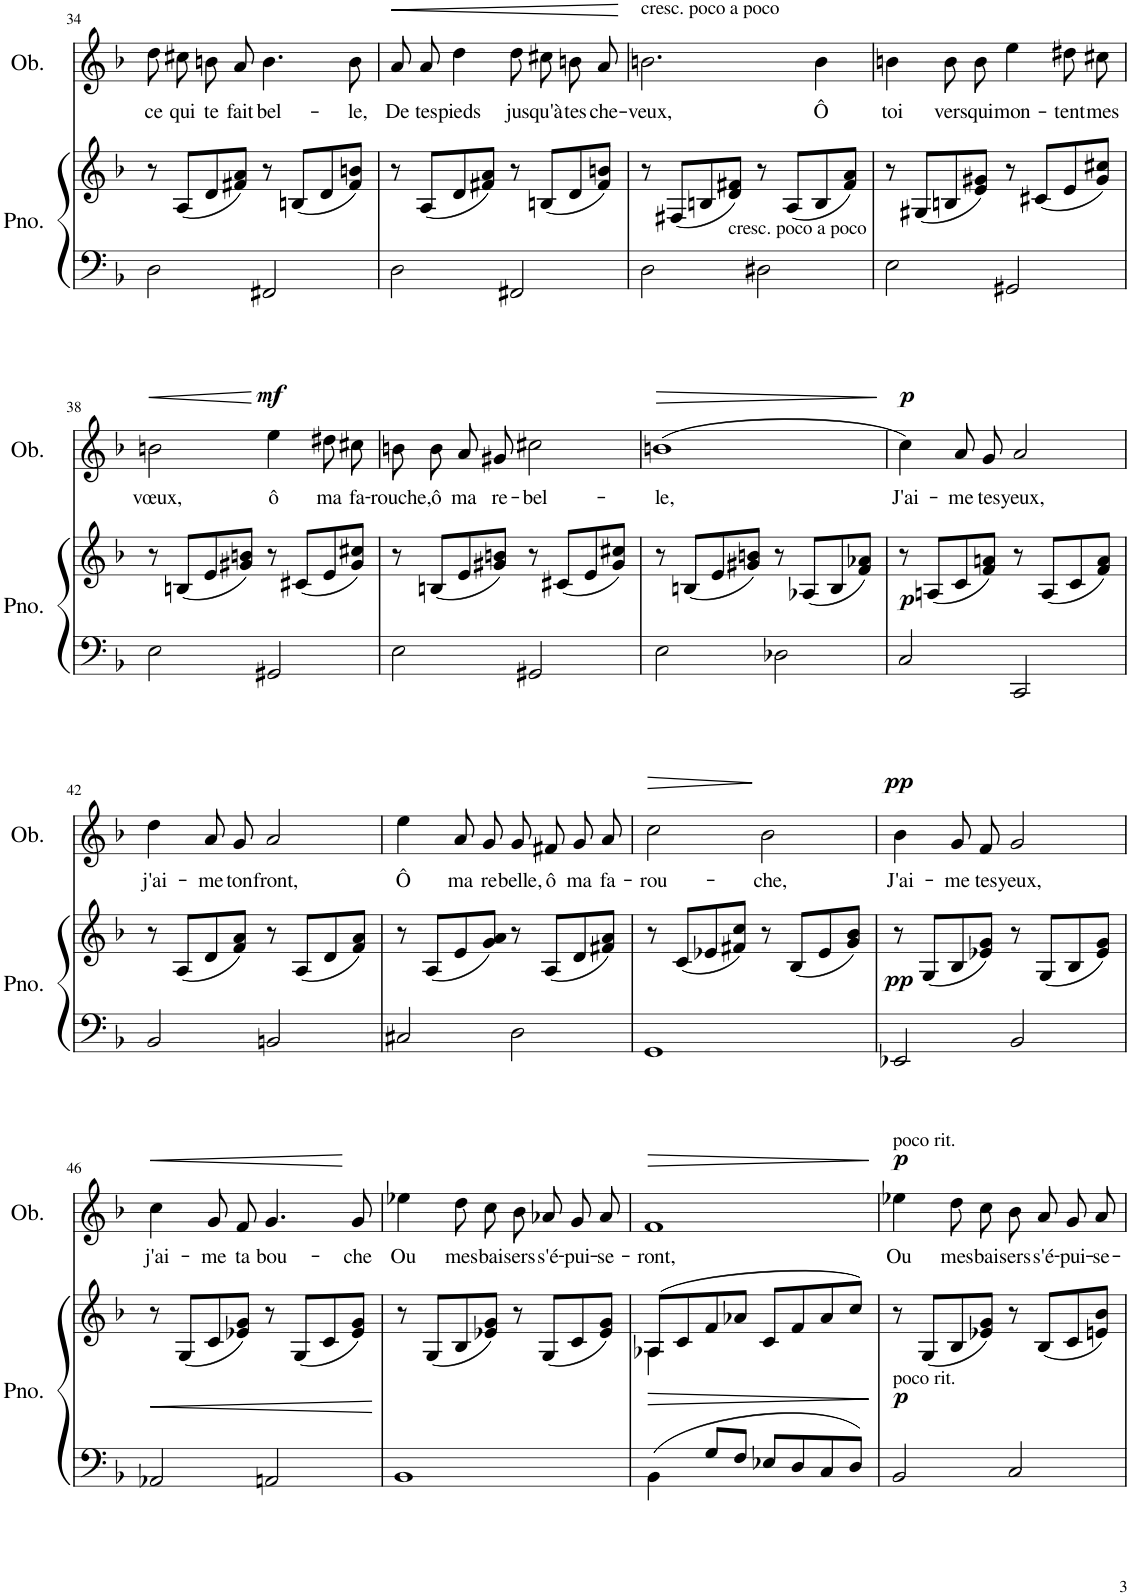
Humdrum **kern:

**kern	**kern	**dynam	**kern	**text	**dynam
*part2	*part2	*part2	*part1	*part1	*part1
*staff3	*staff2	*staff2/3	*staff1	*staff1	*staff1
*I"ピアノ	*	*	*I"オーボエ	*	*
!!LO:PB:g=z
*clefF4	*clefG2	*	*clefG2	*	*
*k[b-]	*k[b-]	*	*k[b-]	*	*
*M4/4	*M4/4	*	*M4/4	*	*
*met(c)	*met(c)	*	*met(c)	*	*
=34	=34	=34	=34	=34	=34
!	!	!	!	!LO:LY:b	!
2D\	8r	.	8dd\L	ce	.
!	!	!	!	!LO:LY:b	!
.	(<8A/L	.	8cc#X\J	qui	.
!	!	!	!	!LO:LY:b	!
.	8d/	.	8bn/L	te	.
!	!	!	!	!LO:LY:b	!
.	8f#X/ 8a/J)	.	8a/J	fait	.
!	!	!	!	!LO:LY:b	!
2FF#X/	8r	.	4.b\	bel-	.
.	(<8Bn/L	.	.	.	.
.	8d/	.	.	.	.
!	!	!	!	!LO:LY:b	!
.	8f#/ 8bn/J)	.	8b\	-le,	.
=35	=35	=35	=35	=35	=35
!	!	!	!	!LO:LY:b	!LO:HP:b
2D\	8r	.	8a/L	De	<
!	!	!	!	!LO:LY:b	!
.	(<8A/L	.	8a/J	tes	.
!	!	!	!	!LO:LY:b	!
.	8d/	.	4dd\	pieds	.
.	8f#X/ 8a/J)	.	.	.	.
!	!	!	!	!LO:LY:b	!
2FF#X/	8r	.	8dd\L	jus-	.
!	!	!	!	!LO:LY:b	!
.	(<8Bn/L	.	8cc#X\J	-qu'à	.
!	!	!	!	!LO:LY:b	!
.	8d/	.	8bn/L	tes	.
!	!	!	!	!LO:LY:b	!
.	8f#/ 8bn/J)	.	8a/J	che-	.
.	.	.	.	.	[
=36	=36	=36	=36	=36	=36
!	!	!	!LO:TX:a:t=cresc. poco a poco	!	!
!	!	!	!	!LO:LY:b	!
2D\	8r	.	2.bn\	-veux,	.
.	(<8F#X/L	.	.	.	.
.	8Bn/	.	.	.	.
!	!LO:TX:b:t=cresc. poco a poco	!	!	!	!
.	8d/ 8f#X/J)	.	.	.	.
2D#X\	8r	.	.	.	.
.	(<8A/L	.	.	.	.
!	!	!	!	!LO:LY:b	!
.	8B/	.	4b\	Ô	.
.	8f#/ 8a/J)	.	.	.	.
=37	=37	=37	=37	=37	=37
!	!	!	!	!LO:LY:b	!
2E\	8r	.	4bn\	toi	.
.	(<8G#X/L	.	.	.	.
!	!	!	!	!LO:LY:b	!
.	8Bn/	.	8b\L	vers	.
!	!	!	!	!LO:LY:b	!
.	8e/ 8g#X/J)	.	8b\J	qui	.
!	!	!	!	!LO:LY:b	!
2GG#X/	8r	.	4ee\	mon-	.
.	(<8c#X/L	.	.	.	.
!	!	!	!	!LO:LY:b	!
.	8e/	.	8dd#X\L	-tent	.
!	!	!	!	!LO:LY:b	!
.	8g#/ 8cc#X/J)	.	8cc#X\J	mes	.
!!LO:LB:g=z
=38	=38	=38	=38	=38	=38
!	!	!	!	!LO:LY:b	!LO:HP:b
2E\	8r	.	2bn\	vœux,	<
.	(<8Bn/L	.	.	.	.
.	8e/	.	.	.	.
.	8g#X/ 8bn/J)	.	.	.	.
!	!	!	!	!LO:LY:b	!LO:DY:n=1:a
2GG#X/	8r	.	4ee\	ô	[ mf
.	(<8c#X/L	.	.	.	.
!	!	!	!	!LO:LY:b	!
.	8e/	.	8dd#X\L	ma	.
!	!	!	!	!LO:LY:b	!
.	8g#/ 8cc#X/J)	.	8cc#X\J	fa-	.
=39	=39	=39	=39	=39	=39
!	!	!	!	!LO:LY:b	!
2E\	8r	.	8bn\L	-rouche,	.
!	!	!	!	!LO:LY:b	!
.	(<8Bn/L	.	8b\J	ô	.
!	!	!	!	!LO:LY:b	!
.	8e/	.	8a/L	ma	.
!	!	!	!	!LO:LY:b	!
.	8g#X/ 8bn/J)	.	8g#X/J	re-	.
!	!	!	!	!LO:LY:b	!
2GG#X/	8r	.	2cc#X\	-bel-	.
.	(<8c#X/L	.	.	.	.
.	8e/	.	.	.	.
.	8g#/ 8cc#X/J)	.	.	.	.
=40	=40	=40	=40	=40	=40
!	!	!	!	!LO:LY:b	!LO:HP:b
2E\	8r	.	(1bn	-le,	>
.	(<8Bn/L	.	.	.	.
.	8e/	.	.	.	.
.	8g#X/ 8bn/J)	.	.	.	.
2D-X\	8r	.	.	.	.
.	(<8A-X/L	.	.	.	.
.	8B/	.	.	.	.
.	8f/ 8a-X/J)	.	.	.	.
.	.	.	.	.	]
=41	=41	=41	=41	=41	=41
!	!	!LO:DY:b	!	!LO:LY:b	!LO:DY:a
2C/	8r	p	4cc\)	J'ai-	p
.	(<8An/L	.	.	.	.
!	!	!	!	!LO:LY:b	!
.	8c/	.	8a/L	-me	.
!	!	!	!	!LO:LY:b	!
.	8f/ 8an/J)	.	8g/J	tes	.
!	!	!	!	!LO:LY:b	!
2CC/	8r	.	2a/	yeux,	.
.	(<8A/L	.	.	.	.
.	8c/	.	.	.	.
.	8f/ 8a/J)	.	.	.	.
!!LO:LB:g=z
=42	=42	=42	=42	=42	=42
!	!	!	!	!LO:LY:b	!
2BB-/	8r	.	4dd\	j'ai-	.
.	(<8A/L	.	.	.	.
!	!	!	!	!LO:LY:b	!
.	8d/	.	8a/L	-me	.
!	!	!	!	!LO:LY:b	!
.	8f/ 8a/J)	.	8g/J	ton	.
!	!	!	!	!LO:LY:b	!
2BBn/	8r	.	2a/	front,	.
.	(<8A/L	.	.	.	.
.	8d/	.	.	.	.
.	8f/ 8a/J)	.	.	.	.
=43	=43	=43	=43	=43	=43
!	!	!	!	!LO:LY:b	!
2C#X/	8r	.	4ee\	Ô	.
.	(<8A/L	.	.	.	.
!	!	!	!	!LO:LY:b	!
.	8e/	.	8a/L	ma	.
!	!	!	!	!LO:LY:b	!
.	8g/ 8a/J)	.	8g/J	re-	.
!	!	!	!	!LO:LY:b	!
2D\	8r	.	8g/L	-belle,	.
!	!	!	!	!LO:LY:b	!
.	(<8A/L	.	8f#X/J	ô	.
!	!	!	!	!LO:LY:b	!
.	8d/	.	8g/L	ma	.
!	!	!	!	!LO:LY:b	!
.	8f#X/ 8a/J)	.	8a/J	fa-	.
=44	=44	=44	=44	=44	=44
!	!	!	!	!LO:LY:b	!LO:HP:b
1GG	8r	.	2cc\	rou-	>
.	(<8c/L	.	.	.	.
.	8e-X/	.	.	.	.
.	8f#X/ 8cc/J)	.	.	.	.
!	!	!	!	!LO:LY:b	!
.	8r	.	2b-\	-che,	]
.	(<8B-/L	.	.	.	.
.	8e-/	.	.	.	.
.	8g/ 8b-/J)	.	.	.	.
=45	=45	=45	=45	=45	=45
!	!	!LO:DY:b	!	!LO:LY:b	!LO:DY:a
2EE-X/	8r	pp	4b-\	-J'ai-	pp
.	(<8G/L	.	.	.	.
!	!	!	!	!LO:LY:b	!
.	8B-/	.	8g/L	-me	.
!	!	!	!	!LO:LY:b	!
.	8e-X/ 8g/J)	.	8f/J	tes	.
!	!	!	!	!LO:LY:b	!
2BB-/	8r	.	2g/	yeux,	.
.	(<8G/L	.	.	.	.
.	8B-/	.	.	.	.
.	8e-/ 8g/J)	.	.	.	.
!!LO:LB:g=z
=46	=46	=46	=46	=46	=46
!	!	!	!	!LO:LY:b	!LO:HP:b
2AA-X/	8r	.	4cc\	j'ai-	<
.	(<8G/L	.	.	.	.
!	!	!	!	!LO:LY:b	!
.	8c/	.	8g/L	-me	.
!	!	!	!	!LO:LY:b	!
.	8e-X/ 8g/J)	.	8f/J	ta	.
!	!	!	!	!LO:LY:b	!
2AAn/	8r	.	4.g/	bou-	.
.	(<8G/L	.	.	.	.
.	8c/	.	.	.	.
!	!	!	!	!LO:LY:b	!
.	8e-/ 8g/J)	.	8g/	-che	[
=47	=47	=47	=47	=47	=47
!	!	!	!	!LO:LY:b	!
1BB-	8r	.	4ee-X\	Ou	.
.	(<8G/L	.	.	.	.
!	!	!	!	!LO:LY:b	!
.	8B-/	.	8dd\L	mes	.
!	!	!	!	!LO:LY:b	!
.	8e-X/ 8g/J)	.	8cc\J	bai-	.
!	!	!	!	!LO:LY:b	!
.	8r	.	8b-/L	-sers	.
!	!	!	!	!LO:LY:b	!
.	(<8G/L	.	8a-X/J	s'é-	.
!	!	!	!	!LO:LY:b	!
.	8c/	.	8g/L	-pui-	.
!	!	!	!	!LO:LY:b	!
.	8e-/ 8g/J)	.	8a-/J	-se-	.
=48	=48	=48	=48	=48	=48
*	*^	*	*	*	*
!	!	!	!	!	!LO:LY:b	!LO:HP:b
4BB-\	(8A-X/L	4A-\	.	1f	-ront,	>
.	8c/	.	.	.	.	.
8G/L	8f/	2.ryy	.	.	.	.
8F/J	8a-X/J	.	.	.	.	.
8E-X/L	8c/L	.	.	.	.	.
8D/	8f/	.	.	.	.	.
8C/	8a-/	.	.	.	.	.
8D/J	8cc/J)	.	.	.	.	.
*	*v	*v	*	*	*	*
.	.	.	.	.	]
=49	=49	=49	=49	=49	=49
!	!	!	!LO:TX:a:t=poco rit.	!	!
!LO:TX:a:t=poco rit.	!	!	!	!	!
!	!	!LO:DY:a=2	!	!LO:LY:b	!LO:DY:a
2BB-/	8r	p	4ee-X\	Ou	p
.	(<8G/L	.	.	.	.
!	!	!	!	!LO:LY:b	!
.	8B-/	.	8dd\L	mes	.
!	!	!	!	!LO:LY:b	!
.	8e-X/ 8g/J)	.	8cc\J	bai-	.
!	!	!	!	!LO:LY:b	!
2C/	8r	.	8b-/L	-sers	.
!	!	!	!	!LO:LY:b	!
.	(<8B-/L	.	8a/J	s'é-	.
!	!	!	!	!LO:LY:b	!
.	8c/	.	8g/L	-pui-	.
!	!	!	!	!LO:LY:b	!
.	8en/ 8b-/J)	.	8a/J	-se-	.
=	=	=	=	=	=
*-	*-	*-	*-	*-	*-
